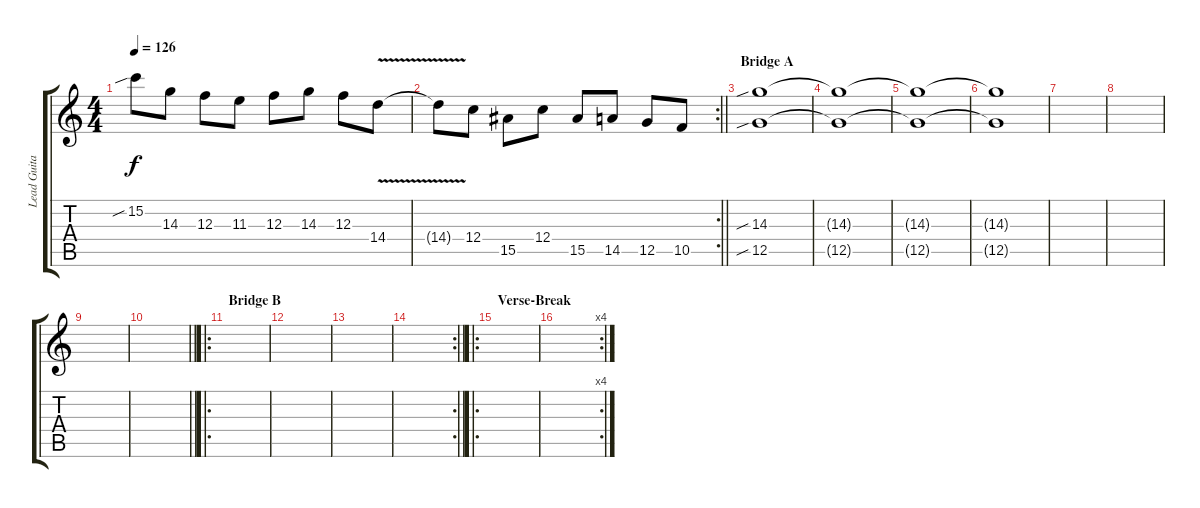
\track ("Lead Guitar (elec. w/dist.) [Double]" "Lead Guita") {instrument distortionguitar}
\staff {score tabs}
\tuning (D4 A3 F3 C3 G2 C2) {hide}
\ts (4 4)
\tempo 126
\clef g2
\ks c
15.2{sib}.8{dy f} 14.3.8 12.3.8 11.3.8 12.3.8 14.3.8 12.3.8 14.4{v}.8 |
\rc 2
\barLineRight lightlight
14.4{v t}.8 12.4.8 15.5.8 12.4.8 15.5.8 14.5.8 12.5.8 10.5.8 |
\section ("" "Bridge A")
(14.3{sib} 12.5{sib}).1 |
(14.3{t} 12.5{t}).1 |
(14.3{t} 12.5{t}).1 |
(14.3{t} 12.5{t}).1 |
|
|
|
\barLineRight lightlight
|
\ro
\section ("" "Bridge B")
|
|
|
\rc 2
\barLineRight lightlight
|
\ro
\section ("" "Verse-Break")
|
\rc 4
